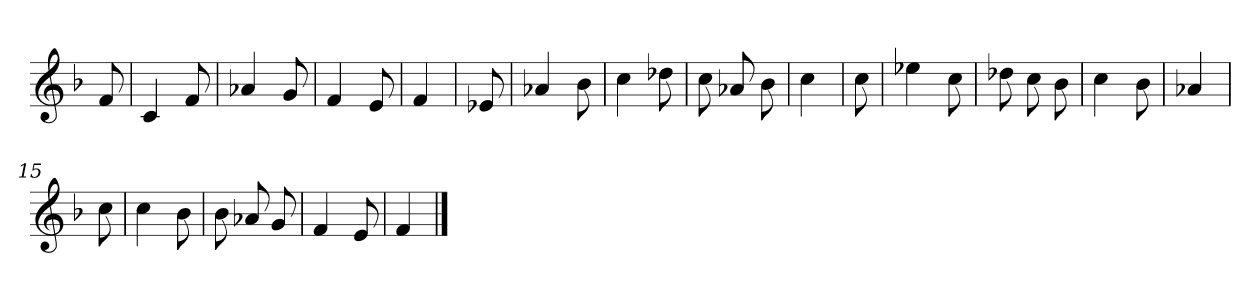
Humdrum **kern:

**kern
*part1
*staff1
*clefG2
*k[b-]
=
8f
=1
4c
8f
=2
4a-X
8g
=3
4f
8e
=4
4f
=5
8e-X
=6
4a-X
8b-
=7
4cc
8dd-X
=8
8cc
8a-X
8b-
=9
4cc
=10
8cc
=11
4ee-X
8cc
=12
8dd-X
8cc
8b-
=13
4cc
8b-
=14
4a-X
=15
8cc
=16
4cc
8b-
=17
8b-
8a-X
8g
=18
4f
8e
=19
4f
==
*-
